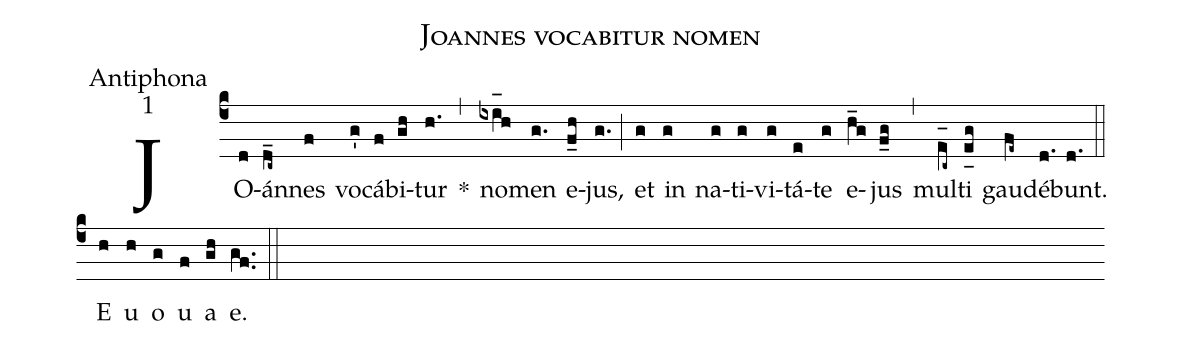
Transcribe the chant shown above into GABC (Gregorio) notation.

name:Joannes vocabitur nomen;
office-part:Antiphona;
mode:1;
%%
(c4) JO(d)án(d_c~)nes(f) vo(g')cá(f)bi(gh)tur(h.) *(,) no(ixi_[oh:h]h)men(g.) e(f_h)jus,(g.) (;) et(g) in(g) na(g)ti(g)vi(g)tá(e)te(g) e(h_g)jus(f_g) (,) mul(e_[oh:h]c~)ti(e_[uh:l]g) gau(fe~)dé(d.)bunt.(d.) (::) <eu>E(h) u(h) o(g) u(f) a(gh) e.</eu>(gf..) (::)
